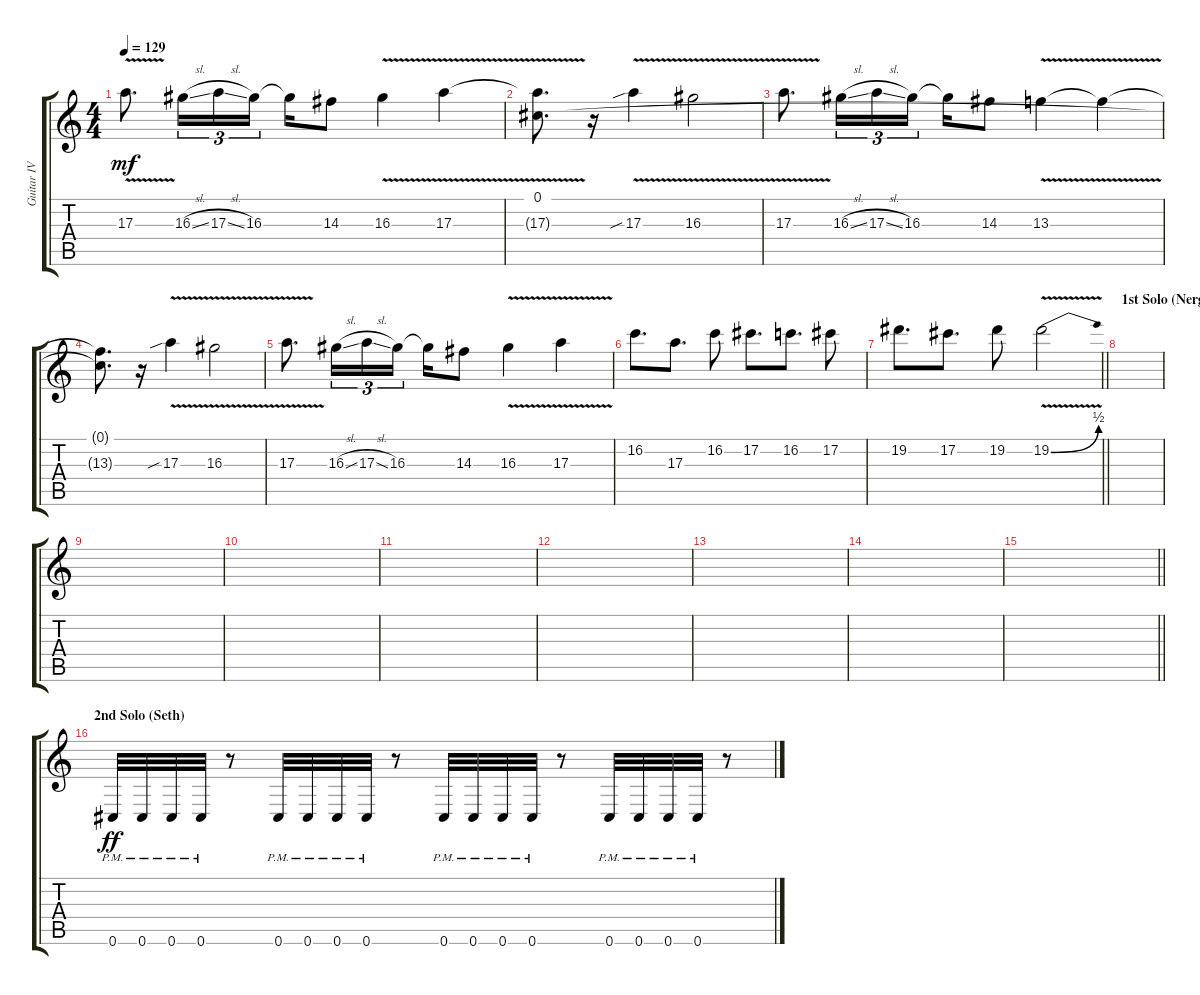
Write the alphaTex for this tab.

\track ("Guitar IV" "Guitar IV") {instrument distortionguitar}
\staff {score tabs}
\tuning (Db4 Ab3 E3 B2 Gb2 Db2) {hide}
\ts (4 4)
\tempo 129
\clef g2
\ks c
17.3{v}.8{d dy mf} 16.3{sl}.16{tu (3 2)} 17.3{sl}.16{tu (3 2)} 16.3.16{tu (3 2) beam splitsecondary} 16.3{t}.16 14.3.8 16.3{v}.4 17.3{v}.4 |
(0.1 17.3{t}).8{d} r.16 17.3{v sib}.4 16.3{v}.2 |
17.3{v}.8{d} 16.3{sl}.16{tu (3 2)} 17.3{sl}.16{tu (3 2)} 16.3.16{tu (3 2) beam splitsecondary} 16.3{t}.16 14.3.8 13.3{v}.4 13.3{t}.4 |
(0.1{t} 13.3{t}).8{d} r.16 17.3{v sib}.4 16.3{v}.2 |
17.3{v}.8{d} 16.3{sl}.16{tu (3 2)} 17.3{sl}.16{tu (3 2)} 16.3.16{tu (3 2) beam splitsecondary} 16.3{t}.16 14.3.8 16.3{v}.4 17.3{v}.4 |
16.2.8{d} 17.3.8{d} 16.2.8 17.2.8{d} 16.2.8{d} 17.2.8 |
\barLineRight lightlight
19.2.8{d} 17.2.8{d} 19.2.8 19.2{be (bend 0 0 60 2) v}.2 |
\section ("" "1st Solo (Nergal)")
|
|
|
|
|
|
|
\barLineRight lightlight
|
\section ("" "2nd Solo (Seth)")
0.6{pm}.32{dy ff} 0.6{pm}.32 0.6{pm}.32 0.6{pm}.32 r.8 0.6{pm}.32 0.6{pm}.32 0.6{pm}.32 0.6{pm}.32 r.8 0.6{pm}.32 0.6{pm}.32 0.6{pm}.32 0.6{pm}.32 r.8 0.6{pm}.32 0.6{pm}.32 0.6{pm}.32 0.6{pm}.32 r.8
